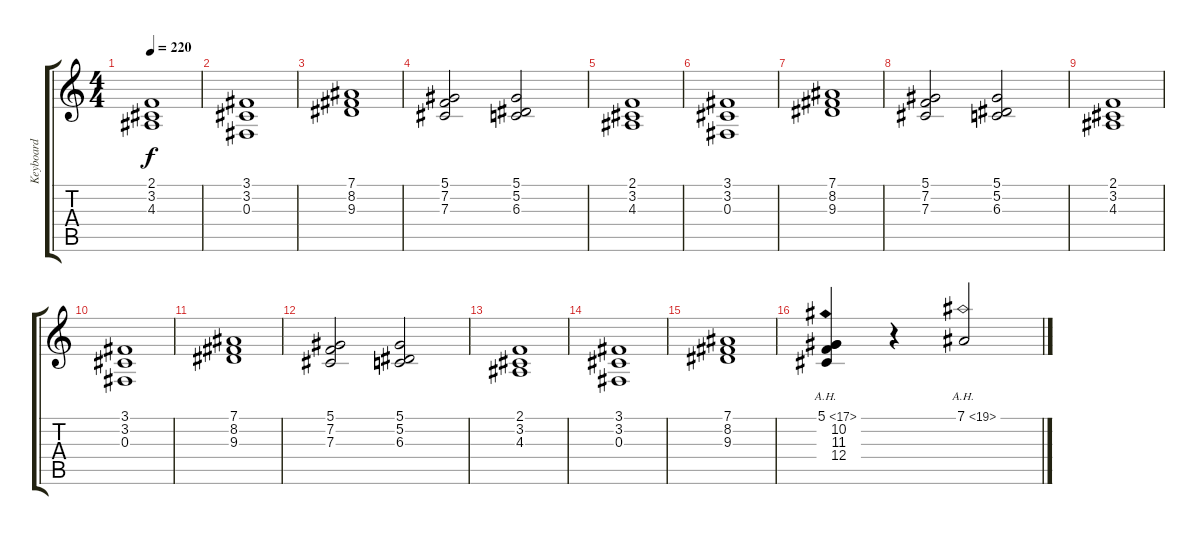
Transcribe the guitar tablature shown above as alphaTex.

\track ("Keyboard" "Keyboard") {instrument stringensemble1}
\staff {score tabs}
\tuning (Eb4 Bb3 Gb3 Db3 Ab2 Eb2) {hide}
\ts (4 4)
\tempo 220
\clef g2
\ks c
(2.1 3.2 4.3).1{dy f} |
(3.1 3.2 0.3).1 |
(7.1 8.2 9.3).1 |
(5.1 7.2 7.3).2 (5.1 5.2 6.3).2 |
(2.1 3.2 4.3).1 |
(3.1 3.2 0.3).1 |
(7.1 8.2 9.3).1 |
(5.1 7.2 7.3).2 (5.1 5.2 6.3).2 |
(2.1 3.2 4.3).1 |
(3.1 3.2 0.3).1 |
(7.1 8.2 9.3).1 |
(5.1 7.2 7.3).2 (5.1 5.2 6.3).2 |
(2.1 3.2 4.3).1 |
(3.1 3.2 0.3).1 |
(7.1 8.2 9.3).1 |
(5.1{ah 12} 10.2 11.3 12.4).4 r.4 7.1{ah 12}.2{volume 5}
